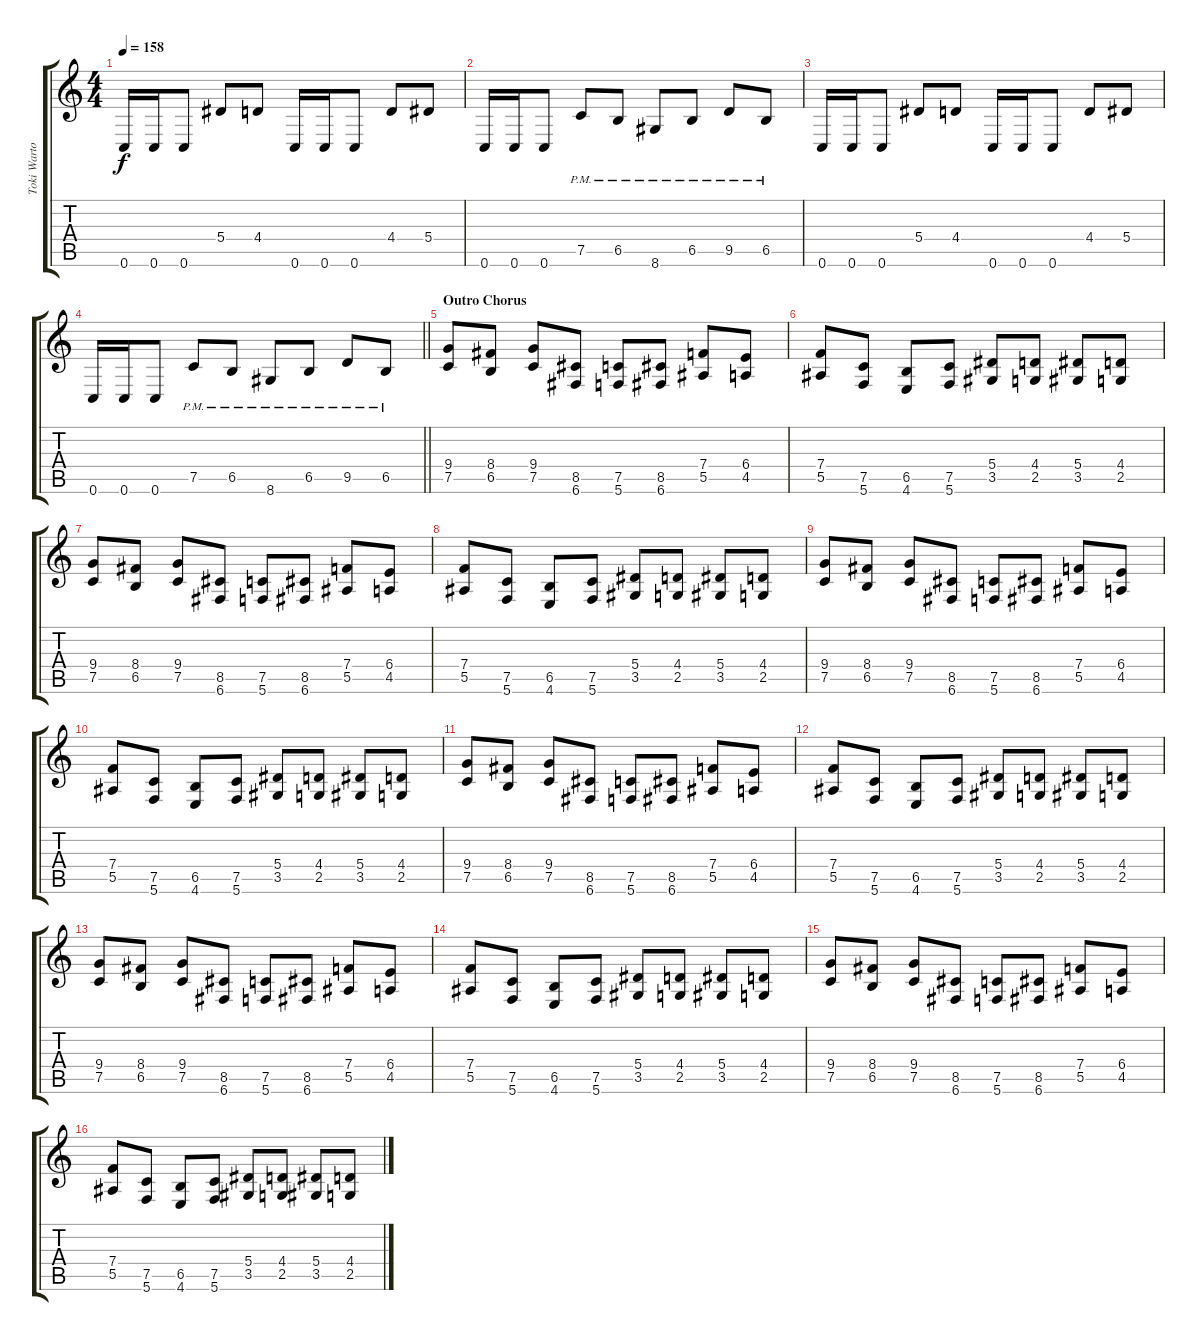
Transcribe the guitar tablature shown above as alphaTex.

\track ("Toki Wartooth (Rhythm Guitar)" "Toki Warto") {instrument distortionguitar}
\staff {score tabs}
\tuning (C4 G3 Eb3 Bb2 F2 C2) {hide}
\ts (4 4)
\tempo 158
\clef g2
\ks c
0.6.16{dy f} 0.6.16 0.6.8 5.4.8 4.4.8 0.6.16 0.6.16 0.6.8 4.4.8 5.4.8 |
0.6.16 0.6.16 0.6.8 7.5{pm}.8 6.5{pm}.8 8.6{pm}.8 6.5{pm}.8 9.5{pm}.8 6.5{pm}.8 |
0.6.16 0.6.16 0.6.8 5.4.8 4.4.8 0.6.16 0.6.16 0.6.8 4.4.8 5.4.8 |
\barLineRight lightlight
0.6.16 0.6.16 0.6.8 7.5{pm}.8 6.5{pm}.8 8.6{pm}.8 6.5{pm}.8 9.5{pm}.8 6.5{pm}.8 |
\section ("" "Outro Chorus")
(9.4 7.5).8 (8.4 6.5).8 (9.4 7.5).8 (8.5 6.6).8 (7.5 5.6).8 (8.5 6.6).8 (7.4 5.5).8 (6.4 4.5).8 |
(7.4 5.5).8 (7.5 5.6).8 (6.5 4.6).8 (7.5 5.6).8 (5.4 3.5).8 (4.4 2.5).8 (5.4 3.5).8 (4.4 2.5).8 |
(9.4 7.5).8 (8.4 6.5).8 (9.4 7.5).8 (8.5 6.6).8 (7.5 5.6).8 (8.5 6.6).8 (7.4 5.5).8 (6.4 4.5).8 |
(7.4 5.5).8 (7.5 5.6).8 (6.5 4.6).8 (7.5 5.6).8 (5.4 3.5).8 (4.4 2.5).8 (5.4 3.5).8 (4.4 2.5).8 |
(9.4 7.5).8 (8.4 6.5).8 (9.4 7.5).8 (8.5 6.6).8 (7.5 5.6).8 (8.5 6.6).8 (7.4 5.5).8 (6.4 4.5).8 |
(7.4 5.5).8 (7.5 5.6).8 (6.5 4.6).8 (7.5 5.6).8 (5.4 3.5).8 (4.4 2.5).8 (5.4 3.5).8 (4.4 2.5).8 |
(9.4 7.5).8 (8.4 6.5).8 (9.4 7.5).8 (8.5 6.6).8 (7.5 5.6).8 (8.5 6.6).8 (7.4 5.5).8 (6.4 4.5).8 |
(7.4 5.5).8 (7.5 5.6).8 (6.5 4.6).8 (7.5 5.6).8 (5.4 3.5).8 (4.4 2.5).8 (5.4 3.5).8 (4.4 2.5).8 |
(9.4 7.5).8 (8.4 6.5).8 (9.4 7.5).8 (8.5 6.6).8 (7.5 5.6).8 (8.5 6.6).8 (7.4 5.5).8 (6.4 4.5).8 |
(7.4 5.5).8 (7.5 5.6).8 (6.5 4.6).8 (7.5 5.6).8 (5.4 3.5).8 (4.4 2.5).8 (5.4 3.5).8 (4.4 2.5).8 |
(9.4 7.5).8 (8.4 6.5).8 (9.4 7.5).8 (8.5 6.6).8 (7.5 5.6).8 (8.5 6.6).8 (7.4 5.5).8 (6.4 4.5).8 |
(7.4 5.5).8 (7.5 5.6).8 (6.5 4.6).8 (7.5 5.6).8 (5.4 3.5).8 (4.4 2.5).8 (5.4 3.5).8 (4.4 2.5).8
